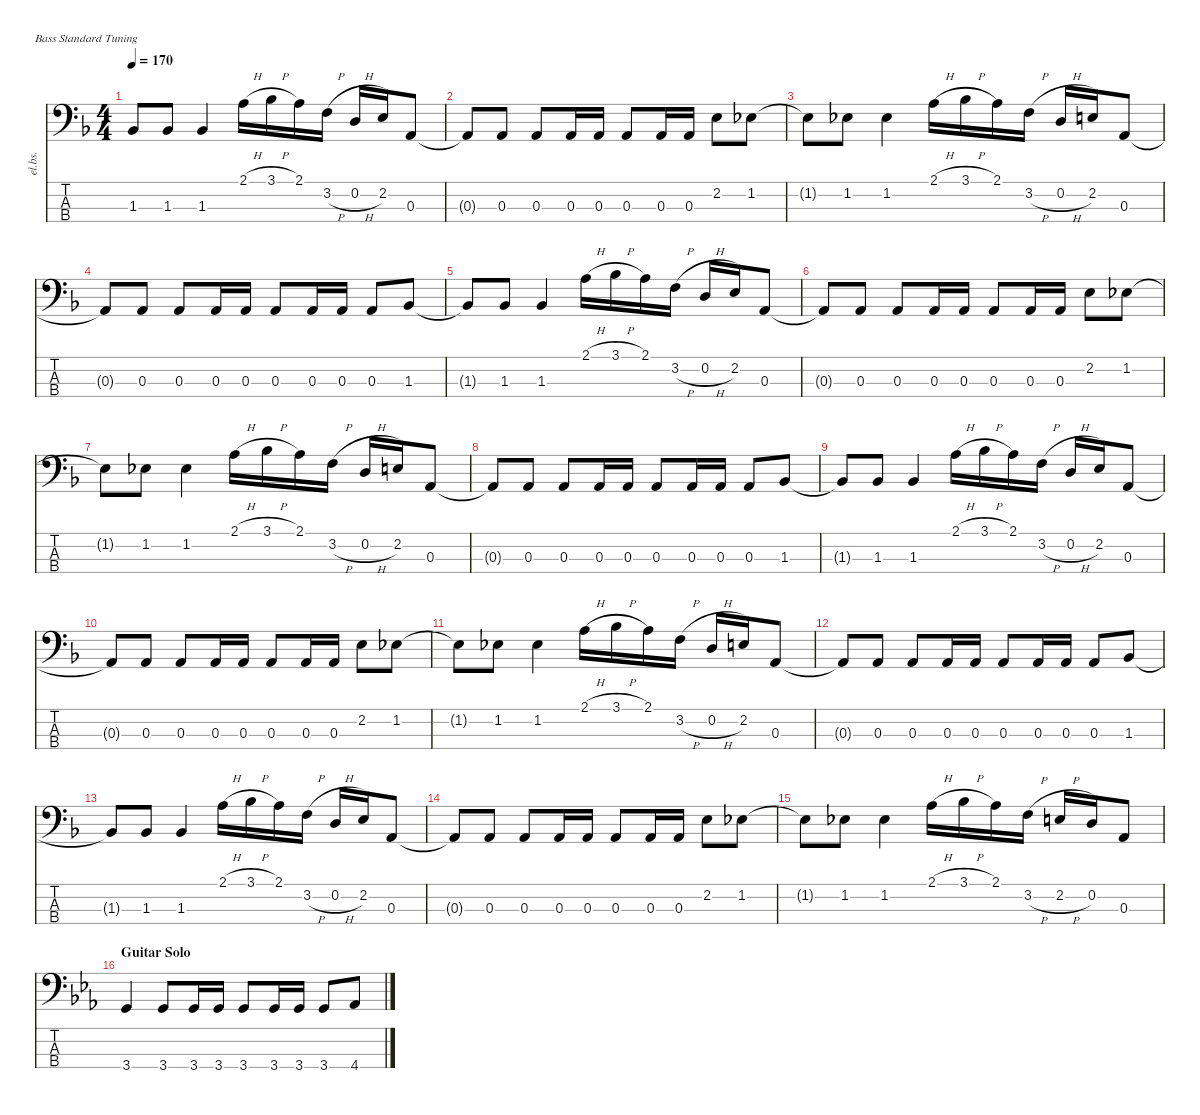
\defaultSystemsLayout 4
\hideDynamics
\bracketExtendMode nobrackets
\otherSystemsTrackNameOrientation horizontal
\track ("Bass" "el.bs.") {instrument electricbassfinger}
\staff {score tabs}
\tuning (G2 D2 A1 E1)
\ts (4 4)
\tempo 170
\clef f4
\ks f
1.3{t acc b}.8{dy f beam Up} 1.3{acc b}.8{beam Up} 1.3{acc b}.4{beam Up} 2.1{h acc forcenatural}.16{beam Down} 3.1{h acc b}.16{beam Down} 2.1{acc forcenatural}.16{beam Down} 3.2{h acc forcenatural}.16{beam Down} 0.2{h acc forcenatural}.16{beam Up} 2.2{acc forcenatural}.16{beam Up} 0.3{acc forcenatural}.8{beam Up} |
0.3{t acc forcenatural}.8{beam Up} 0.3{acc forcenatural}.8{beam Up} 0.3{acc forcenatural}.8{beam Up} 0.3{acc forcenatural}.16{beam Up} 0.3{acc forcenatural}.16{beam Up} 0.3{acc forcenatural}.8{beam Up} 0.3{acc forcenatural}.16{beam Up} 0.3{acc forcenatural}.16{beam Up} 2.2{acc forcenatural}.8{beam Down} 1.2{acc b}.8{beam Down} |
1.2{t acc b}.8{beam Down} 1.2{acc b}.8{beam Down} 1.2{acc b}.4{beam Down} 2.1{h acc forcenatural}.16{beam Down} 3.1{h acc b}.16{beam Down} 2.1{acc forcenatural}.16{beam Down} 3.2{h acc forcenatural}.16{beam Down} 0.2{h acc forcenatural}.16{beam Up} 2.2{acc forcenatural}.16{beam Up} 0.3{acc forcenatural}.8{beam Up} |
0.3{t acc forcenatural}.8{beam Up} 0.3{acc forcenatural}.8{beam Up} 0.3{acc forcenatural}.8{beam Up} 0.3{acc forcenatural}.16{beam Up} 0.3{acc forcenatural}.16{beam Up} 0.3{acc forcenatural}.8{beam Up} 0.3{acc forcenatural}.16{beam Up} 0.3{acc forcenatural}.16{beam Up} 0.3{acc forcenatural}.8{beam Up} 1.3{acc b}.8{beam Up} |
1.3{t acc b}.8{beam Up} 1.3{acc b}.8{beam Up} 1.3{acc b}.4{beam Up} 2.1{h acc forcenatural}.16{beam Down} 3.1{h acc b}.16{beam Down} 2.1{acc forcenatural}.16{beam Down} 3.2{h acc forcenatural}.16{beam Down} 0.2{h acc forcenatural}.16{beam Up} 2.2{acc forcenatural}.16{beam Up} 0.3{acc forcenatural}.8{beam Up} |
0.3{t acc forcenatural}.8{beam Up} 0.3{acc forcenatural}.8{beam Up} 0.3{acc forcenatural}.8{beam Up} 0.3{acc forcenatural}.16{beam Up} 0.3{acc forcenatural}.16{beam Up} 0.3{acc forcenatural}.8{beam Up} 0.3{acc forcenatural}.16{beam Up} 0.3{acc forcenatural}.16{beam Up} 2.2{acc forcenatural}.8{beam Down} 1.2{acc b}.8{beam Down} |
1.2{t acc b}.8{beam Down} 1.2{acc b}.8{beam Down} 1.2{acc b}.4{beam Down} 2.1{h acc forcenatural}.16{beam Down} 3.1{h acc b}.16{beam Down} 2.1{acc forcenatural}.16{beam Down} 3.2{h acc forcenatural}.16{beam Down} 0.2{h acc forcenatural}.16{beam Up} 2.2{acc forcenatural}.16{beam Up} 0.3{acc forcenatural}.8{beam Up} |
0.3{t acc forcenatural}.8{beam Up} 0.3{acc forcenatural}.8{beam Up} 0.3{acc forcenatural}.8{beam Up} 0.3{acc forcenatural}.16{beam Up} 0.3{acc forcenatural}.16{beam Up} 0.3{acc forcenatural}.8{beam Up} 0.3{acc forcenatural}.16{beam Up} 0.3{acc forcenatural}.16{beam Up} 0.3{acc forcenatural}.8{beam Up} 1.3{acc b}.8{beam Up} |
1.3{t acc b}.8{beam Up} 1.3{acc b}.8{beam Up} 1.3{acc b}.4{beam Up} 2.1{h acc forcenatural}.16{beam Down} 3.1{h acc b}.16{beam Down} 2.1{acc forcenatural}.16{beam Down} 3.2{h acc forcenatural}.16{beam Down} 0.2{h acc forcenatural}.16{beam Up} 2.2{acc forcenatural}.16{beam Up} 0.3{acc forcenatural}.8{beam Up} |
0.3{t acc forcenatural}.8{beam Up} 0.3{acc forcenatural}.8{beam Up} 0.3{acc forcenatural}.8{beam Up} 0.3{acc forcenatural}.16{beam Up} 0.3{acc forcenatural}.16{beam Up} 0.3{acc forcenatural}.8{beam Up} 0.3{acc forcenatural}.16{beam Up} 0.3{acc forcenatural}.16{beam Up} 2.2{acc forcenatural}.8{beam Down} 1.2{acc b}.8{beam Down} |
1.2{t acc b}.8{beam Down} 1.2{acc b}.8{beam Down} 1.2{acc b}.4{beam Down} 2.1{h acc forcenatural}.16{beam Down} 3.1{h acc b}.16{beam Down} 2.1{acc forcenatural}.16{beam Down} 3.2{h acc forcenatural}.16{beam Down} 0.2{h acc forcenatural}.16{beam Up} 2.2{acc forcenatural}.16{beam Up} 0.3{acc forcenatural}.8{beam Up} |
0.3{t acc forcenatural}.8{beam Up} 0.3{acc forcenatural}.8{beam Up} 0.3{acc forcenatural}.8{beam Up} 0.3{acc forcenatural}.16{beam Up} 0.3{acc forcenatural}.16{beam Up} 0.3{acc forcenatural}.8{beam Up} 0.3{acc forcenatural}.16{beam Up} 0.3{acc forcenatural}.16{beam Up} 0.3{acc forcenatural}.8{beam Up} 1.3{acc b}.8{beam Up} |
1.3{t acc b}.8{beam Up} 1.3{acc b}.8{beam Up} 1.3{acc b}.4{beam Up} 2.1{h acc forcenatural}.16{beam Down} 3.1{h acc b}.16{beam Down} 2.1{acc forcenatural}.16{beam Down} 3.2{h acc forcenatural}.16{beam Down} 0.2{h acc forcenatural}.16{beam Up} 2.2{acc forcenatural}.16{beam Up} 0.3{acc forcenatural}.8{beam Up} |
0.3{t acc forcenatural}.8{beam Up} 0.3{acc forcenatural}.8{beam Up} 0.3{acc forcenatural}.8{beam Up} 0.3{acc forcenatural}.16{beam Up} 0.3{acc forcenatural}.16{beam Up} 0.3{acc forcenatural}.8{beam Up} 0.3{acc forcenatural}.16{beam Up} 0.3{acc forcenatural}.16{beam Up} 2.2{acc forcenatural}.8{beam Down} 1.2{acc b}.8{beam Down} |
1.2{t acc b}.8{beam Down} 1.2{acc b}.8{beam Down} 1.2{acc b}.4{beam Down} 2.1{h acc forcenatural}.16{beam Down} 3.1{h acc b}.16{beam Down} 2.1{acc forcenatural}.16{beam Down} 3.2{h acc forcenatural}.16{beam Down} 2.2{h acc forcenatural}.16{beam Up} 0.2{acc forcenatural}.16{beam Up} 0.3{acc forcenatural}.8{beam Up} |
\section ("" "Guitar Solo")
\ks eb
3.4{acc forcenatural}.4{beam Up} 3.4{acc forcenatural}.8{beam Up} 3.4{acc forcenatural}.16{beam Up} 3.4{acc forcenatural}.16{beam Up} 3.4{acc forcenatural}.8{beam Up} 3.4{acc forcenatural}.16{beam Up} 3.4{acc forcenatural}.16{beam Up} 3.4{acc forcenatural}.8{beam Up} 4.4{acc b}.8{beam Up}
